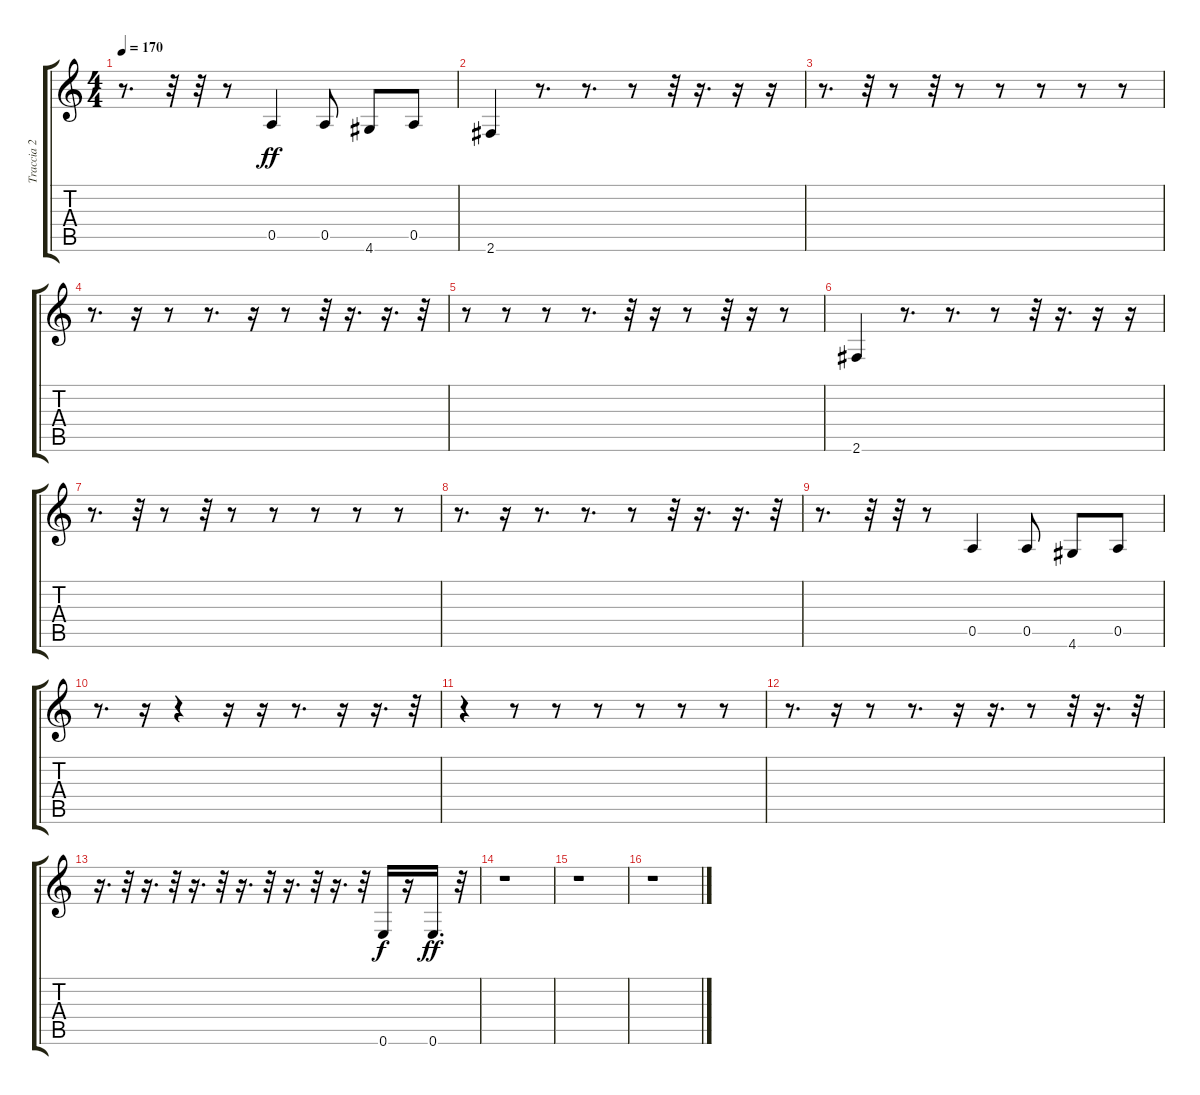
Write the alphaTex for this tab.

\track ("Traccia 2" "Traccia 2") {instrument electricbassfinger}
\staff {score tabs}
\tuning (E4 B3 G3 D3 A2 E2) {hide}
\ts (4 4)
\tempo 170
\clef g2
\ks c
r.8{d dy ff} r.32 r.32 r.8 0.5.4 0.5.8 4.6.8 0.5.8 |
2.6.4 r.8{d} r.8{d} r.8 r.32 r.16{d} r.16 r.16 |
r.8{d} r.32 r.8 r.32 r.8 r.8 r.8 r.8 r.8 |
r.8{d} r.16 r.8 r.8{d} r.16 r.8 r.32 r.16{d} r.16{d} r.32 |
r.8 r.8 r.8 r.8{d} r.32 r.16 r.8 r.32 r.16 r.8 |
2.6.4 r.8{d} r.8{d} r.8 r.32 r.16{d} r.16 r.16 |
r.8{d} r.32 r.8 r.32 r.8 r.8 r.8 r.8 r.8 |
r.8{d} r.16 r.8{d} r.8{d} r.8 r.32 r.16{d} r.16{d} r.32 |
r.8{d} r.32 r.32 r.8 0.5.4 0.5.8 4.6.8 0.5.8 |
r.8{d} r.16 r.4 r.16 r.16 r.8{d} r.16 r.16{d} r.32 |
r.4 r.8 r.8 r.8 r.8 r.8 r.8 |
r.8{d} r.16 r.8 r.8{d} r.16 r.16{d} r.8 r.32 r.16{d} r.32 |
r.16{d} r.32 r.16{d} r.32 r.16{d} r.32 r.16{d} r.32 r.16{d} r.32 r.16{d} r.32 0.6.16{dy f} r.16 0.6.16{d dy ff} r.32 |
r.1 |
r.1 |
r.1
